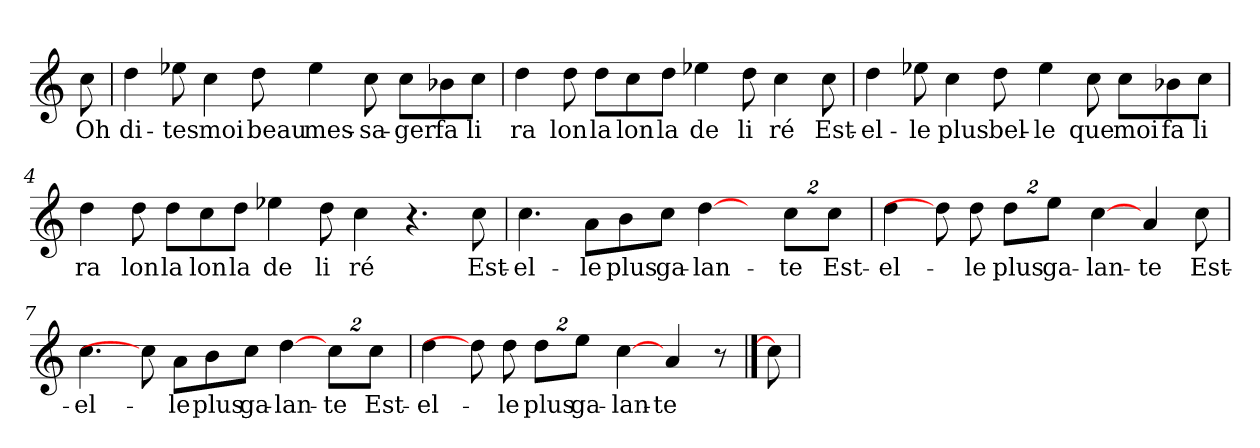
**kern	**text
*part1	*part1
*staff1	*staff1
*clefG2	*
*k[]	*
*C:	*
=	=
!	!LO:LY:b
8cc\	Oh
=1	=1
!	!LO:LY:b
4dd\	di-
!	!LO:LY:b
8ee-X\	-tes
!	!LO:LY:b
4cc\	moi
!	!LO:LY:b
8dd\	beau
!	!LO:LY:b
4ee-\	mes-
!	!LO:LY:b
8cc\	-sa-
!	!LO:LY:b
8cc\L	-ger
!	!LO:LY:b
8b-X\	fa
!	!LO:LY:b
8cc\J	li
=2	=2
!	!LO:LY:b
4dd\	ra
!	!LO:LY:b
8dd\	lon
!	!LO:LY:b
8dd\L	la
!	!LO:LY:b
8cc\	lon
!	!LO:LY:b
8dd\J	la
!	!LO:LY:b
4ee-X\	de
!	!LO:LY:b
8dd\	li
!	!LO:LY:b
4cc\	ré
!	!LO:LY:b
8cc\	Est-
!!LO:LB:g=z
=3	=3
!	!LO:LY:b
4dd\	-el-
!	!LO:LY:b
8ee-X\	-le
!	!LO:LY:b
4cc\	plus
!	!LO:LY:b
8dd\	bel-
!	!LO:LY:b
4ee-\	-le
!	!LO:LY:b
8cc\	que
!	!LO:LY:b
8cc\L	moi
!	!LO:LY:b
8b-X\	fa
!	!LO:LY:b
8cc\J	li
=4	=4
!	!LO:LY:b
4dd\	ra
!	!LO:LY:b
8dd\	lon
!	!LO:LY:b
8dd\L	la
!	!LO:LY:b
8cc\	lon
!	!LO:LY:b
8dd\J	la
!	!LO:LY:b
4ee-X\	de
!	!LO:LY:b
8dd\	li
!	!LO:LY:b
4cc\	ré
4.r	.
!	!LO:LY:b
8cc\	Est-
!!LO:LB:g=z
=5	=5
!	!LO:LY:b
4.cc\	-el-
!	!LO:LY:b
8a\L	-le
!	!LO:LY:b
8b\	plus
!	!LO:LY:b
8cc\J	ga-
!	!LO:LY:b
[4dd\	-lan-
8ryy	.
!	!LO:LY:b
16%3cc\L	-te
!	!LO:LY:b
16%3cc\J	Est-
=6	=6
!	!LO:LY:b
4dd\	-el-
8dd\]	.
!	!LO:LY:b
8dd\	-le
!	!LO:LY:b
16%3dd\L	plus
!	!LO:LY:b
16%3ee\J	ga-
!	!LO:LY:b
[4cc\	-lan-
!	!LO:LY:b
4a/	-te
!	!LO:LY:b
8cc\	Est-
!!LO:LB:g=z
=7	=7
!	!LO:LY:b
4.cc\	-el-
8cc\]	.
!	!LO:LY:b
8a\L	-le
!	!LO:LY:b
8b\	plus
!	!LO:LY:b
8cc\J	ga-
!	!LO:LY:b
[4dd\	-lan-
!	!LO:LY:b
16%3cc\L	-te
!	!LO:LY:b
16%3cc\J	Est-
=8	=8
!	!LO:LY:b
4dd\	-el-
8dd\]	.
!	!LO:LY:b
8dd\	-le
!	!LO:LY:b
16%3dd\L	plus
!	!LO:LY:b
16%3ee\J	ga-
!	!LO:LY:b
[4cc\	-lan-
!	!LO:LY:b
4a/	-te
8r	.
==9	==9
8cc\]	.
=	=
*-	*-
